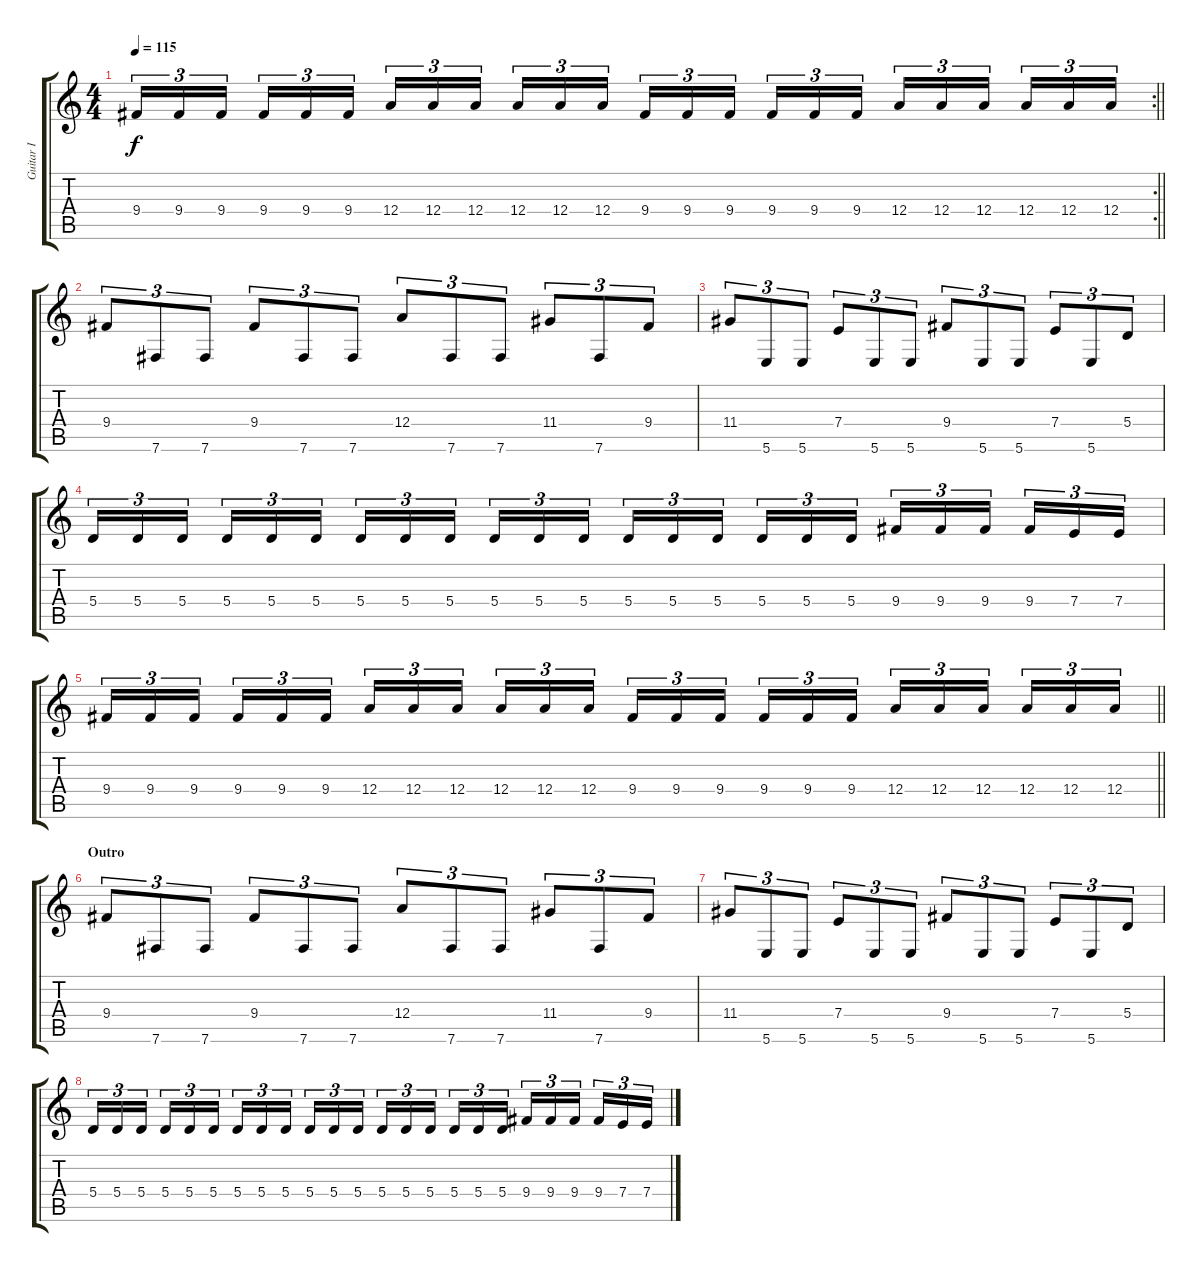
\track ("Guitar I" "Guitar I") {instrument distortionguitar}
\staff {score tabs}
\tuning (B3 Gb3 D3 A2 E2 B1) {hide}
\rc 2
\ts (4 4)
\tempo 115
\clef g2
\barLineRight lightlight
\ks c
9.4.16{tu (3 2) dy f} 9.4.16{tu (3 2)} 9.4.16{tu (3 2) beam splitsecondary} 9.4.16{tu (3 2)} 9.4.16{tu (3 2)} 9.4.16{tu (3 2)} 12.4.16{tu (3 2)} 12.4.16{tu (3 2)} 12.4.16{tu (3 2) beam splitsecondary} 12.4.16{tu (3 2)} 12.4.16{tu (3 2)} 12.4.16{tu (3 2)} 9.4.16{tu (3 2)} 9.4.16{tu (3 2)} 9.4.16{tu (3 2) beam splitsecondary} 9.4.16{tu (3 2)} 9.4.16{tu (3 2)} 9.4.16{tu (3 2)} 12.4.16{tu (3 2)} 12.4.16{tu (3 2)} 12.4.16{tu (3 2) beam splitsecondary} 12.4.16{tu (3 2)} 12.4.16{tu (3 2)} 12.4.16{tu (3 2)} |
9.4.8{tu (3 2)} 7.6.8{tu (3 2)} 7.6.8{tu (3 2)} 9.4.8{tu (3 2)} 7.6.8{tu (3 2)} 7.6.8{tu (3 2)} 12.4.8{tu (3 2)} 7.6.8{tu (3 2)} 7.6.8{tu (3 2)} 11.4.8{tu (3 2)} 7.6.8{tu (3 2)} 9.4.8{tu (3 2)} |
11.4.8{tu (3 2)} 5.6.8{tu (3 2)} 5.6.8{tu (3 2)} 7.4.8{tu (3 2)} 5.6.8{tu (3 2)} 5.6.8{tu (3 2)} 9.4.8{tu (3 2)} 5.6.8{tu (3 2)} 5.6.8{tu (3 2)} 7.4.8{tu (3 2)} 5.6.8{tu (3 2)} 5.4.8{tu (3 2)} |
5.4.16{tu (3 2)} 5.4.16{tu (3 2)} 5.4.16{tu (3 2) beam splitsecondary} 5.4.16{tu (3 2)} 5.4.16{tu (3 2)} 5.4.16{tu (3 2)} 5.4.16{tu (3 2)} 5.4.16{tu (3 2)} 5.4.16{tu (3 2) beam splitsecondary} 5.4.16{tu (3 2)} 5.4.16{tu (3 2)} 5.4.16{tu (3 2)} 5.4.16{tu (3 2)} 5.4.16{tu (3 2)} 5.4.16{tu (3 2) beam splitsecondary} 5.4.16{tu (3 2)} 5.4.16{tu (3 2)} 5.4.16{tu (3 2)} 9.4.16{tu (3 2)} 9.4.16{tu (3 2)} 9.4.16{tu (3 2) beam splitsecondary} 9.4.16{tu (3 2)} 7.4.16{tu (3 2)} 7.4.16{tu (3 2)} |
\barLineRight lightlight
9.4.16{tu (3 2)} 9.4.16{tu (3 2)} 9.4.16{tu (3 2) beam splitsecondary} 9.4.16{tu (3 2)} 9.4.16{tu (3 2)} 9.4.16{tu (3 2)} 12.4.16{tu (3 2)} 12.4.16{tu (3 2)} 12.4.16{tu (3 2) beam splitsecondary} 12.4.16{tu (3 2)} 12.4.16{tu (3 2)} 12.4.16{tu (3 2)} 9.4.16{tu (3 2)} 9.4.16{tu (3 2)} 9.4.16{tu (3 2) beam splitsecondary} 9.4.16{tu (3 2)} 9.4.16{tu (3 2)} 9.4.16{tu (3 2)} 12.4.16{tu (3 2)} 12.4.16{tu (3 2)} 12.4.16{tu (3 2) beam splitsecondary} 12.4.16{tu (3 2)} 12.4.16{tu (3 2)} 12.4.16{tu (3 2)} |
\section ("" "Outro")
9.4.8{tu (3 2)} 7.6.8{tu (3 2)} 7.6.8{tu (3 2)} 9.4.8{tu (3 2)} 7.6.8{tu (3 2)} 7.6.8{tu (3 2)} 12.4.8{tu (3 2)} 7.6.8{tu (3 2)} 7.6.8{tu (3 2)} 11.4.8{tu (3 2)} 7.6.8{tu (3 2)} 9.4.8{tu (3 2)} |
11.4.8{tu (3 2)} 5.6.8{tu (3 2)} 5.6.8{tu (3 2)} 7.4.8{tu (3 2)} 5.6.8{tu (3 2)} 5.6.8{tu (3 2)} 9.4.8{tu (3 2)} 5.6.8{tu (3 2)} 5.6.8{tu (3 2)} 7.4.8{tu (3 2)} 5.6.8{tu (3 2)} 5.4.8{tu (3 2)} |
5.4.16{tu (3 2)} 5.4.16{tu (3 2)} 5.4.16{tu (3 2) beam splitsecondary} 5.4.16{tu (3 2)} 5.4.16{tu (3 2)} 5.4.16{tu (3 2)} 5.4.16{tu (3 2)} 5.4.16{tu (3 2)} 5.4.16{tu (3 2) beam splitsecondary} 5.4.16{tu (3 2)} 5.4.16{tu (3 2)} 5.4.16{tu (3 2)} 5.4.16{tu (3 2)} 5.4.16{tu (3 2)} 5.4.16{tu (3 2) beam splitsecondary} 5.4.16{tu (3 2)} 5.4.16{tu (3 2)} 5.4.16{tu (3 2)} 9.4.16{tu (3 2)} 9.4.16{tu (3 2)} 9.4.16{tu (3 2) beam splitsecondary} 9.4.16{tu (3 2)} 7.4.16{tu (3 2)} 7.4.16{tu (3 2)}
